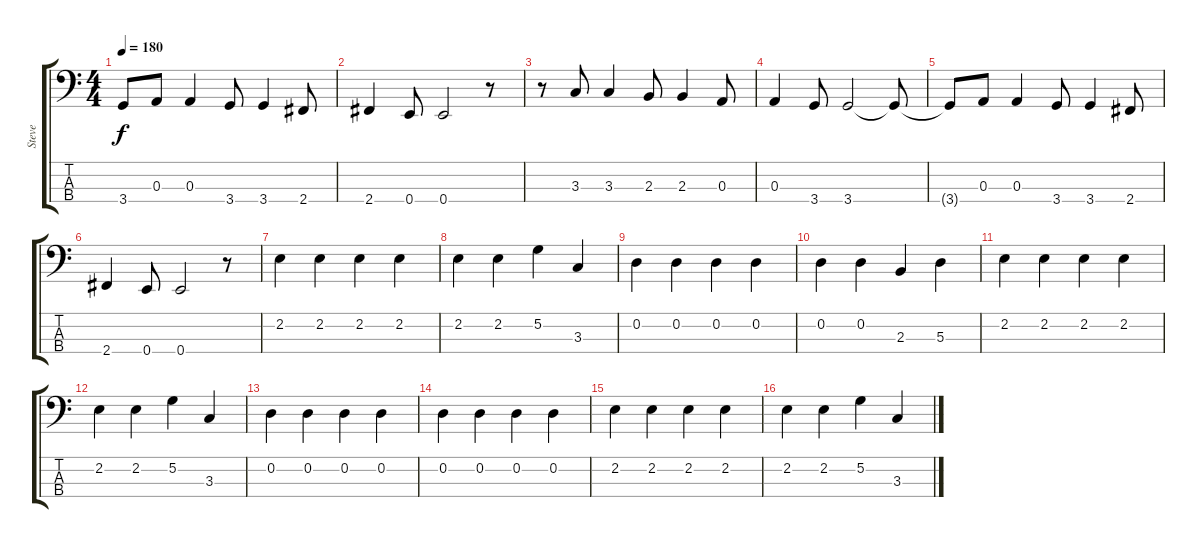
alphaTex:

\track ("Steve" "Steve") {instrument electricbassfinger}
\staff {score tabs}
\tuning (G2 D2 A1 E1) {hide}
\ts (4 4)
\tempo 180
\clef f4
\ks c
3.4{t}.8{dy f} 0.3.8 0.3.4 3.4.8 3.4.4 2.4.8 |
2.4.4 0.4.8 0.4.2 r.8 |
r.8 3.3.8 3.3.4 2.3.8 2.3.4 0.3.8 |
0.3.4 3.4.8 3.4.2 3.4{t}.8 |
3.4{t}.8 0.3.8 0.3.4 3.4.8 3.4.4 2.4.8 |
2.4.4 0.4.8 0.4.2 r.8 |
2.2.4 2.2.4 2.2.4 2.2.4 |
2.2.4 2.2.4 5.2.4 3.3.4 |
0.2.4 0.2.4 0.2.4 0.2.4 |
0.2.4 0.2.4 2.3.4 5.3.4 |
2.2.4 2.2.4 2.2.4 2.2.4 |
2.2.4 2.2.4 5.2.4 3.3.4 |
0.2.4 0.2.4 0.2.4 0.2.4 |
0.2.4 0.2.4 0.2.4 0.2.4 |
2.2.4 2.2.4 2.2.4 2.2.4 |
2.2.4 2.2.4 5.2.4 3.3.4
